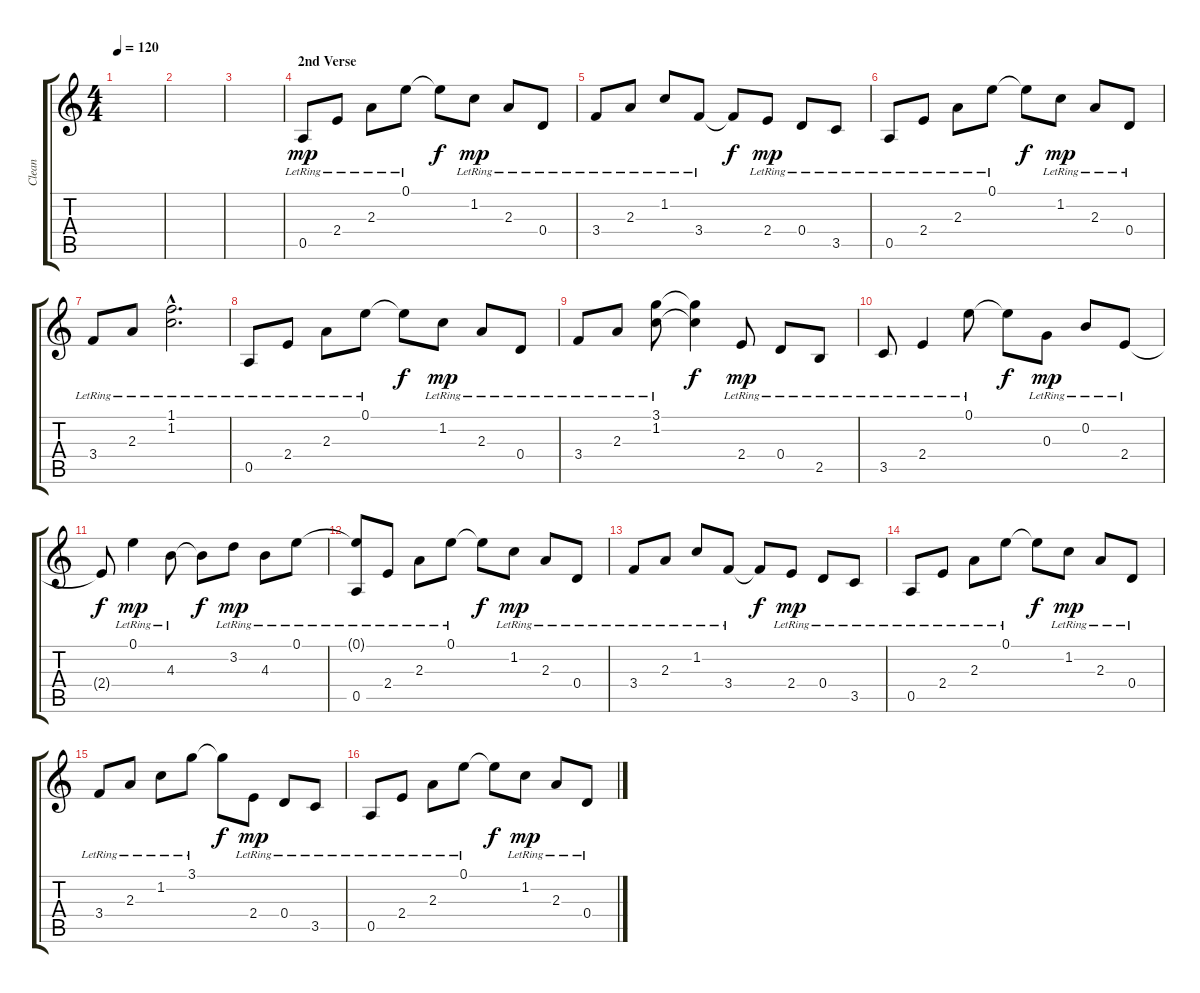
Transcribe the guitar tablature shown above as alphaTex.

\track ("Clean" "Clean") {instrument electricguitarclean}
\staff {score tabs}
\tuning (E4 B3 G3 D3 A2 E2) {hide}
\ts (4 4)
\tempo 120
\clef g2
\ks c
|
|
|
\section ("" "2nd Verse")
0.5{lr}.8{dy mp} 2.4{lr}.8 2.3{lr}.8 0.1{lr}.8 0.1{t}.8{dy f} 1.2{lr}.8{dy mp} 2.3{lr}.8 0.4{lr}.8 |
3.4{lr}.8 2.3{lr}.8 1.2{lr}.8 3.4{lr}.8 3.4{t}.8{dy f} 2.4{lr}.8{dy mp} 0.4{lr}.8 3.5{lr}.8 |
0.5{lr}.8 2.4{lr}.8 2.3{lr}.8 0.1{lr}.8 0.1{t}.8{dy f} 1.2{lr}.8{dy mp} 2.3{lr}.8 0.4{lr}.8 |
3.4{lr}.8 2.3{lr}.8 (1.1{hac lr} 1.2{hac lr}).2{d} |
0.5{lr}.8 2.4{lr}.8 2.3{lr}.8 0.1{lr}.8 0.1{t}.8{dy f} 1.2{lr}.8{dy mp} 2.3{lr}.8 0.4{lr}.8 |
3.4{lr}.8 2.3{lr}.8 (3.1{lr} 1.2{lr}).8 (3.1{t} 1.2{t}).4{dy f} 2.4{lr}.8{dy mp} 0.4{lr}.8 2.5{lr}.8 |
3.5{lr}.8 2.4{lr}.4 0.1{lr}.8 0.1{t}.8{dy f} 0.3{lr}.8{dy mp} 0.2{lr}.8 2.4{lr}.8 |
2.4{t}.8{dy f} 0.1{lr}.4{dy mp} 4.3{lr}.8 4.3{t}.8{dy f} 3.2{lr}.8{dy mp} 4.3{lr}.8 0.1{lr}.8 |
(0.1{t} 0.5{lr}).8 2.4{lr}.8 2.3{lr}.8 0.1{lr}.8 0.1{t}.8{dy f} 1.2{lr}.8{dy mp} 2.3{lr}.8 0.4{lr}.8 |
3.4{lr}.8 2.3{lr}.8 1.2{lr}.8 3.4{lr}.8 3.4{t}.8{dy f} 2.4{lr}.8{dy mp} 0.4{lr}.8 3.5{lr}.8 |
0.5{lr}.8 2.4{lr}.8 2.3{lr}.8 0.1{lr}.8 0.1{t}.8{dy f} 1.2{lr}.8{dy mp} 2.3{lr}.8 0.4{lr}.8 |
3.4{lr}.8 2.3{lr}.8 1.2{lr}.8 3.1{lr}.8 3.1{t}.8{dy f} 2.4{lr}.8{dy mp} 0.4{lr}.8 3.5{lr}.8 |
0.5{lr}.8 2.4{lr}.8 2.3{lr}.8 0.1{lr}.8 0.1{t}.8{dy f} 1.2{lr}.8{dy mp} 2.3{lr}.8 0.4{lr}.8
